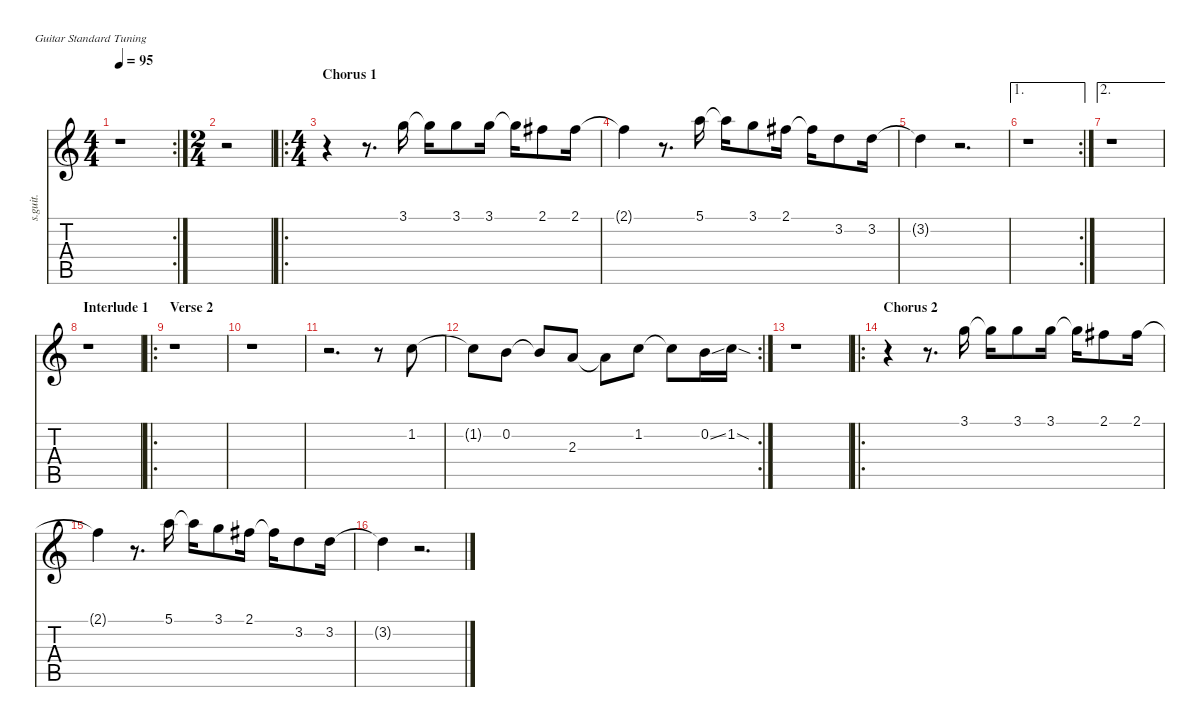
\defaultSystemsLayout 4
\hideDynamics
\bracketExtendMode nobrackets
\track ("Amy Lee (Backing Vocals)" "s.guit.") {instrument oboe}
\staff {score tabs}
\tuning (E4 B3 G3 D3 A2 E2)
\displaytranspose 12
\rc 2
\ts (4 4)
\tempo 95
\clef g2
\ks c
r.1{dy f} |
\ts (2 4)
\beaming (8 2 2 2 2)
r.2 |
\ro
\ts (4 4)
\beaming (8 2 2 2 2)
\section ("" "Chorus 1")
r.4 r.8{d} 3.1.16{lyrics (0 "") lyrics (1 "") lyrics (2 "") lyrics (3 "") lyrics (4 "")} 3.1{t}.16{lyrics (0 "") lyrics (1 "") lyrics (2 "") lyrics (3 "") lyrics (4 "")} 3.1.8{lyrics (0 "") lyrics (1 "") lyrics (2 "") lyrics (3 "") lyrics (4 "")} 3.1.16{lyrics (0 "") lyrics (1 "") lyrics (2 "") lyrics (3 "") lyrics (4 "")} 3.1{t}.16{lyrics (0 "") lyrics (1 "") lyrics (2 "") lyrics (3 "") lyrics (4 "")} 2.1{acc #}.8{lyrics (0 "") lyrics (1 "") lyrics (2 "") lyrics (3 "") lyrics (4 "")} 2.1{acc #}.16{lyrics (0 "") lyrics (1 "") lyrics (2 "") lyrics (3 "") lyrics (4 "")} |
2.1{t acc #}.4{lyrics (0 "") lyrics (1 "") lyrics (2 "") lyrics (3 "") lyrics (4 "")} r.8{d} 5.1.16{lyrics (0 "") lyrics (1 "") lyrics (2 "") lyrics (3 "") lyrics (4 "")} 5.1{t}.16{lyrics (0 "") lyrics (1 "") lyrics (2 "") lyrics (3 "") lyrics (4 "")} 3.1.8{lyrics (0 "") lyrics (1 "") lyrics (2 "") lyrics (3 "") lyrics (4 "")} 2.1{acc #}.16{lyrics (0 "") lyrics (1 "") lyrics (2 "") lyrics (3 "") lyrics (4 "")} 2.1{t acc #}.16{lyrics (0 "") lyrics (1 "") lyrics (2 "") lyrics (3 "") lyrics (4 "")} 3.2.8{lyrics (0 "") lyrics (1 "") lyrics (2 "") lyrics (3 "") lyrics (4 "")} 3.2.16{lyrics (0 "") lyrics (1 "") lyrics (2 "") lyrics (3 "") lyrics (4 "")} |
3.2{t}.4{lyrics (0 "") lyrics (1 "") lyrics (2 "") lyrics (3 "") lyrics (4 "")} r.2{d} |
\ae 1
\rc 2
r.1 |
\ae 2
r.1 |
\section ("" "Interlude 1")
r.1 |
\ro
\section ("" "Verse 2")
r.1 |
r.1 |
r.2{d} r.8 1.2.8{lyrics (0 "") lyrics (1 "") lyrics (2 "") lyrics (3 "") lyrics (4 "")} |
\rc 2
1.2{t}.8{lyrics (0 "") lyrics (1 "") lyrics (2 "") lyrics (3 "") lyrics (4 "")} 0.2.8{lyrics (0 "") lyrics (1 "") lyrics (2 "") lyrics (3 "") lyrics (4 "")} 0.2{t}.8{lyrics (0 "") lyrics (1 "") lyrics (2 "") lyrics (3 "") lyrics (4 "")} 2.3.8{lyrics (0 "") lyrics (1 "") lyrics (2 "") lyrics (3 "") lyrics (4 "")} 2.3{t}.8{lyrics (0 "") lyrics (1 "") lyrics (2 "") lyrics (3 "") lyrics (4 "")} 1.2.8{lyrics (0 "") lyrics (1 "") lyrics (2 "") lyrics (3 "") lyrics (4 "")} 1.2{t}.8{lyrics (0 "") lyrics (1 "") lyrics (2 "") lyrics (3 "") lyrics (4 "")} 0.2{ss}.16{lyrics (0 "") lyrics (1 "") lyrics (2 "") lyrics (3 "") lyrics (4 "")} 1.2{sod}.16{lyrics (0 "") lyrics (1 "") lyrics (2 "") lyrics (3 "") lyrics (4 "")} |
r.1 |
\ro
\section ("" "Chorus 2")
r.4 r.8{d} 3.1.16{lyrics (0 "") lyrics (1 "") lyrics (2 "") lyrics (3 "") lyrics (4 "")} 3.1{t}.16{lyrics (0 "") lyrics (1 "") lyrics (2 "") lyrics (3 "") lyrics (4 "")} 3.1.8{lyrics (0 "") lyrics (1 "") lyrics (2 "") lyrics (3 "") lyrics (4 "")} 3.1.16{lyrics (0 "") lyrics (1 "") lyrics (2 "") lyrics (3 "") lyrics (4 "")} 3.1{t}.16{lyrics (0 "") lyrics (1 "") lyrics (2 "") lyrics (3 "") lyrics (4 "")} 2.1{acc #}.8{lyrics (0 "") lyrics (1 "") lyrics (2 "") lyrics (3 "") lyrics (4 "")} 2.1{acc #}.16{lyrics (0 "") lyrics (1 "") lyrics (2 "") lyrics (3 "") lyrics (4 "")} |
2.1{t acc #}.4{lyrics (0 "") lyrics (1 "") lyrics (2 "") lyrics (3 "") lyrics (4 "")} r.8{d} 5.1.16{lyrics (0 "") lyrics (1 "") lyrics (2 "") lyrics (3 "") lyrics (4 "")} 5.1{t}.16{lyrics (0 "") lyrics (1 "") lyrics (2 "") lyrics (3 "") lyrics (4 "")} 3.1.8{lyrics (0 "") lyrics (1 "") lyrics (2 "") lyrics (3 "") lyrics (4 "")} 2.1{acc #}.16{lyrics (0 "") lyrics (1 "") lyrics (2 "") lyrics (3 "") lyrics (4 "")} 2.1{t acc #}.16{lyrics (0 "") lyrics (1 "") lyrics (2 "") lyrics (3 "") lyrics (4 "")} 3.2.8{lyrics (0 "") lyrics (1 "") lyrics (2 "") lyrics (3 "") lyrics (4 "")} 3.2.16{lyrics (0 "") lyrics (1 "") lyrics (2 "") lyrics (3 "") lyrics (4 "")} |
3.2{t}.4{lyrics (0 "") lyrics (1 "") lyrics (2 "") lyrics (3 "") lyrics (4 "")} r.2{d}
